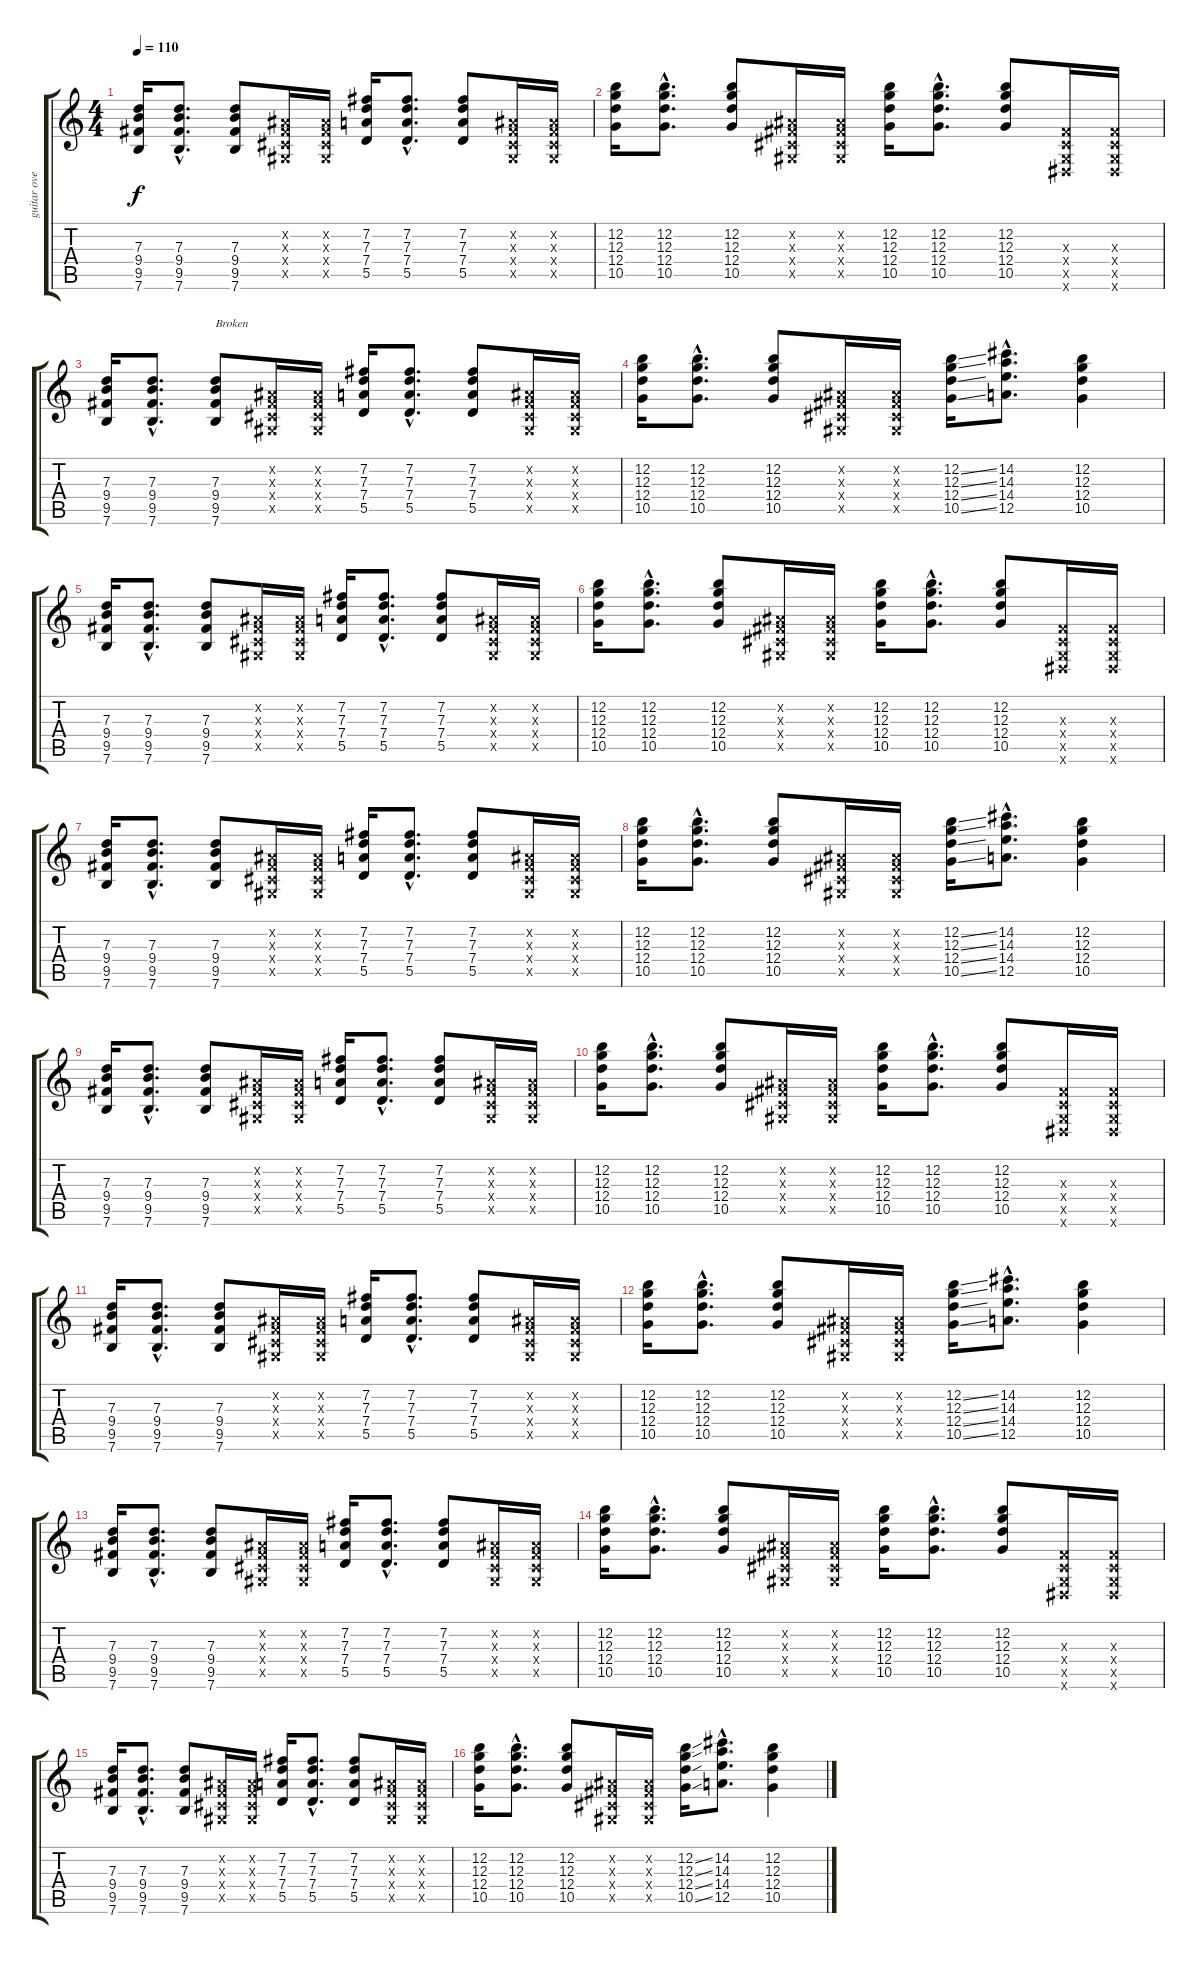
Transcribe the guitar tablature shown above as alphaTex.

\track ("guitar overdrive" "guitar ove") {instrument overdrivenguitar}
\staff {score tabs}
\tuning (E4 B3 G3 D3 A2 E2) {hide}
\ts (4 4)
\tempo 110
\clef g2
\ks c
(7.3 9.4 9.5 7.6).16{dy f} (7.3{hac} 9.4{hac} 9.5{hac} 7.6{hac}).8{d} (7.3 9.4 9.5 7.6).8 (-1.2{x} -1.3{x} -1.4{x} -1.5{x}).16 (-1.2{x} -1.3{x} -1.4{x} -1.5{x}).16 (7.2 7.3 7.4 5.5).16 (7.2{hac} 7.3{hac} 7.4{hac} 5.5{hac}).8{d} (7.2 7.3 7.4 5.5).8 (-1.2{x} -1.3{x} -1.4{x} -1.5{x}).16 (-1.2{x} -1.3{x} -1.4{x} -1.5{x}).16 |
(12.2 12.3 12.4 10.5).16 (12.2{hac} 12.3{hac} 12.4{hac} 10.5{hac}).8{d} (12.2 12.3 12.4 10.5).8 (-1.2{x} -1.3{x} -1.4{x} -1.5{x}).16 (-1.2{x} -1.3{x} -1.4{x} -1.5{x}).16 (12.2 12.3 12.4 10.5).16 (12.2{hac} 12.3{hac} 12.4{hac} 10.5{hac}).8{d} (12.2 12.3 12.4 10.5).8 (-1.3{x} -1.4{x} -1.5{x} -1.6{x}).16 (-1.3{x} -1.4{x} -1.5{x} -1.6{x}).16 |
(7.3 9.4 9.5 7.6).16 (7.3{hac} 9.4{hac} 9.5{hac} 7.6{hac}).8{d} (7.3 9.4 9.5 7.6).8{txt "Broken"} (-1.2{x} -1.3{x} -1.4{x} -1.5{x}).16 (-1.2{x} -1.3{x} -1.4{x} -1.5{x}).16 (7.2 7.3 7.4 5.5).16 (7.2{hac} 7.3{hac} 7.4{hac} 5.5{hac}).8{d} (7.2 7.3 7.4 5.5).8 (-1.2{x} -1.3{x} -1.4{x} -1.5{x}).16 (-1.2{x} -1.3{x} -1.4{x} -1.5{x}).16 |
(12.2 12.3 12.4 10.5).16 (12.2{hac} 12.3{hac} 12.4{hac} 10.5{hac}).8{d} (12.2 12.3 12.4 10.5).8 (-1.2{x} -1.3{x} -1.4{x} -1.5{x}).16 (-1.2{x} -1.3{x} -1.4{x} -1.5{x}).16 (12.2{ss} 12.3{ss} 12.4{ss} 10.5{ss}).16 (14.2{hac} 14.3{hac} 14.4{hac} 12.5{hac}).8{d} (12.2 12.3 12.4 10.5).4 |
(7.3 9.4 9.5 7.6).16 (7.3{hac} 9.4{hac} 9.5{hac} 7.6{hac}).8{d} (7.3 9.4 9.5 7.6).8 (-1.2{x} -1.3{x} -1.4{x} -1.5{x}).16 (-1.2{x} -1.3{x} -1.4{x} -1.5{x}).16 (7.2 7.3 7.4 5.5).16 (7.2{hac} 7.3{hac} 7.4{hac} 5.5{hac}).8{d} (7.2 7.3 7.4 5.5).8 (-1.2{x} -1.3{x} -1.4{x} -1.5{x}).16 (-1.2{x} -1.3{x} -1.4{x} -1.5{x}).16 |
(12.2 12.3 12.4 10.5).16 (12.2{hac} 12.3{hac} 12.4{hac} 10.5{hac}).8{d} (12.2 12.3 12.4 10.5).8 (-1.2{x} -1.3{x} -1.4{x} -1.5{x}).16 (-1.2{x} -1.3{x} -1.4{x} -1.5{x}).16 (12.2 12.3 12.4 10.5).16 (12.2{hac} 12.3{hac} 12.4{hac} 10.5{hac}).8{d} (12.2 12.3 12.4 10.5).8 (-1.3{x} -1.4{x} -1.5{x} -1.6{x}).16 (-1.3{x} -1.4{x} -1.5{x} -1.6{x}).16 |
(7.3 9.4 9.5 7.6).16 (7.3{hac} 9.4{hac} 9.5{hac} 7.6{hac}).8{d} (7.3 9.4 9.5 7.6).8 (-1.2{x} -1.3{x} -1.4{x} -1.5{x}).16 (-1.2{x} -1.3{x} -1.4{x} -1.5{x}).16 (7.2 7.3 7.4 5.5).16 (7.2{hac} 7.3{hac} 7.4{hac} 5.5{hac}).8{d} (7.2 7.3 7.4 5.5).8 (-1.2{x} -1.3{x} -1.4{x} -1.5{x}).16 (-1.2{x} -1.3{x} -1.4{x} -1.5{x}).16 |
(12.2 12.3 12.4 10.5).16 (12.2{hac} 12.3{hac} 12.4{hac} 10.5{hac}).8{d} (12.2 12.3 12.4 10.5).8 (-1.2{x} -1.3{x} -1.4{x} -1.5{x}).16 (-1.2{x} -1.3{x} -1.4{x} -1.5{x}).16 (12.2{ss} 12.3{ss} 12.4{ss} 10.5{ss}).16 (14.2{hac} 14.3{hac} 14.4{hac} 12.5{hac}).8{d} (12.2 12.3 12.4 10.5).4 |
(7.3 9.4 9.5 7.6).16 (7.3{hac} 9.4{hac} 9.5{hac} 7.6{hac}).8{d} (7.3 9.4 9.5 7.6).8 (-1.2{x} -1.3{x} -1.4{x} -1.5{x}).16 (-1.2{x} -1.3{x} -1.4{x} -1.5{x}).16 (7.2 7.3 7.4 5.5).16 (7.2{hac} 7.3{hac} 7.4{hac} 5.5{hac}).8{d} (7.2 7.3 7.4 5.5).8 (-1.2{x} -1.3{x} -1.4{x} -1.5{x}).16 (-1.2{x} -1.3{x} -1.4{x} -1.5{x}).16 |
(12.2 12.3 12.4 10.5).16 (12.2{hac} 12.3{hac} 12.4{hac} 10.5{hac}).8{d} (12.2 12.3 12.4 10.5).8 (-1.2{x} -1.3{x} -1.4{x} -1.5{x}).16 (-1.2{x} -1.3{x} -1.4{x} -1.5{x}).16 (12.2 12.3 12.4 10.5).16 (12.2{hac} 12.3{hac} 12.4{hac} 10.5{hac}).8{d} (12.2 12.3 12.4 10.5).8 (-1.3{x} -1.4{x} -1.5{x} -1.6{x}).16 (-1.3{x} -1.4{x} -1.5{x} -1.6{x}).16 |
(7.3 9.4 9.5 7.6).16 (7.3{hac} 9.4{hac} 9.5{hac} 7.6{hac}).8{d} (7.3 9.4 9.5 7.6).8 (-1.2{x} -1.3{x} -1.4{x} -1.5{x}).16 (-1.2{x} -1.3{x} -1.4{x} -1.5{x}).16 (7.2 7.3 7.4 5.5).16 (7.2{hac} 7.3{hac} 7.4{hac} 5.5{hac}).8{d} (7.2 7.3 7.4 5.5).8 (-1.2{x} -1.3{x} -1.4{x} -1.5{x}).16 (-1.2{x} -1.3{x} -1.4{x} -1.5{x}).16 |
(12.2 12.3 12.4 10.5).16 (12.2{hac} 12.3{hac} 12.4{hac} 10.5{hac}).8{d} (12.2 12.3 12.4 10.5).8 (-1.2{x} -1.3{x} -1.4{x} -1.5{x}).16 (-1.2{x} -1.3{x} -1.4{x} -1.5{x}).16 (12.2{ss} 12.3{ss} 12.4{ss} 10.5{ss}).16 (14.2{hac} 14.3{hac} 14.4{hac} 12.5{hac}).8{d} (12.2 12.3 12.4 10.5).4 |
(7.3 9.4 9.5 7.6).16 (7.3{hac} 9.4{hac} 9.5{hac} 7.6{hac}).8{d} (7.3 9.4 9.5 7.6).8 (-1.2{x} -1.3{x} -1.4{x} -1.5{x}).16 (-1.2{x} -1.3{x} -1.4{x} -1.5{x}).16 (7.2 7.3 7.4 5.5).16 (7.2{hac} 7.3{hac} 7.4{hac} 5.5{hac}).8{d} (7.2 7.3 7.4 5.5).8 (-1.2{x} -1.3{x} -1.4{x} -1.5{x}).16 (-1.2{x} -1.3{x} -1.4{x} -1.5{x}).16 |
(12.2 12.3 12.4 10.5).16 (12.2{hac} 12.3{hac} 12.4{hac} 10.5{hac}).8{d} (12.2 12.3 12.4 10.5).8 (-1.2{x} -1.3{x} -1.4{x} -1.5{x}).16 (-1.2{x} -1.3{x} -1.4{x} -1.5{x}).16 (12.2 12.3 12.4 10.5).16 (12.2{hac} 12.3{hac} 12.4{hac} 10.5{hac}).8{d} (12.2 12.3 12.4 10.5).8 (-1.3{x} -1.4{x} -1.5{x} -1.6{x}).16 (-1.3{x} -1.4{x} -1.5{x} -1.6{x}).16 |
(7.3 9.4 9.5 7.6).16 (7.3{hac} 9.4{hac} 9.5{hac} 7.6{hac}).8{d} (7.3 9.4 9.5 7.6).8 (-1.2{x} -1.3{x} -1.4{x} -1.5{x}).16 (-1.2{x} -1.3{x} -1.4{x} -1.5{x}).16 (7.2 7.3 7.4 5.5).16 (7.2{hac} 7.3{hac} 7.4{hac} 5.5{hac}).8{d} (7.2 7.3 7.4 5.5).8 (-1.2{x} -1.3{x} -1.4{x} -1.5{x}).16 (-1.2{x} -1.3{x} -1.4{x} -1.5{x}).16 |
(12.2 12.3 12.4 10.5).16 (12.2{hac} 12.3{hac} 12.4{hac} 10.5{hac}).8{d} (12.2 12.3 12.4 10.5).8 (-1.2{x} -1.3{x} -1.4{x} -1.5{x}).16 (-1.2{x} -1.3{x} -1.4{x} -1.5{x}).16 (12.2{ss} 12.3{ss} 12.4{ss} 10.5{ss}).16 (14.2{hac} 14.3{hac} 14.4{hac} 12.5{hac}).8{d} (12.2 12.3 12.4 10.5).4
